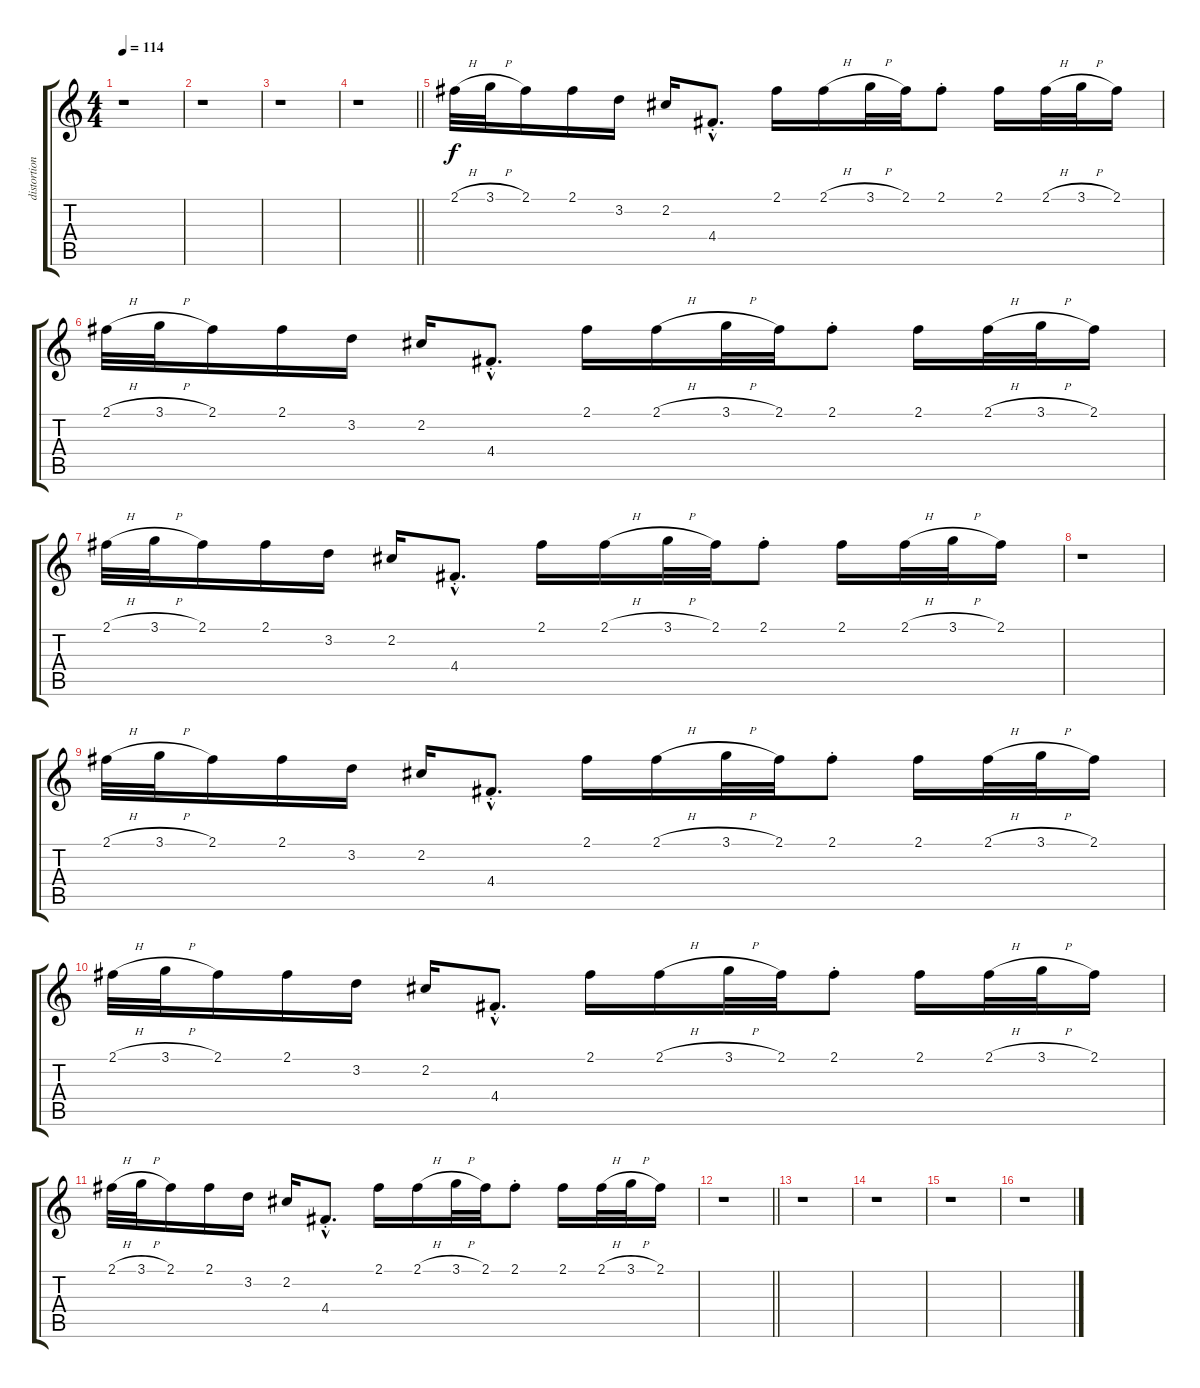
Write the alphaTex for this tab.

\track ("distortion gtr" "distortion") {instrument distortionguitar}
\staff {score tabs}
\tuning (E4 B3 G3 D3 A2 E2) {hide}
\ts (4 4)
\tempo 114
\clef g2
\ks c
r.1{dy f} |
r.1 |
r.1 |
\barLineRight lightlight
r.1 |
2.1{h}.32{instrument distortionguitar} 3.1{h}.32 2.1.16 2.1.16 3.2.16 2.2.16 4.4{hac st}.8{d} 2.1.16 2.1{h}.16 3.1{h}.32 2.1.32 2.1{st}.8 2.1.16 2.1{h}.32 3.1{h}.32 2.1.16 |
2.1{h}.32 3.1{h}.32 2.1.16 2.1.16 3.2.16 2.2.16 4.4{hac st}.8{d} 2.1.16 2.1{h}.16 3.1{h}.32 2.1.32 2.1{st}.8 2.1.16 2.1{h}.32 3.1{h}.32 2.1.16 |
2.1{h}.32 3.1{h}.32 2.1.16 2.1.16 3.2.16 2.2.16 4.4{hac st}.8{d} 2.1.16 2.1{h}.16 3.1{h}.32 2.1.32 2.1{st}.8 2.1.16 2.1{h}.32 3.1{h}.32 2.1.16 |
r.1 |
2.1{h}.32{instrument distortionguitar} 3.1{h}.32 2.1.16 2.1.16 3.2.16 2.2.16 4.4{hac st}.8{d} 2.1.16 2.1{h}.16 3.1{h}.32 2.1.32 2.1{st}.8 2.1.16 2.1{h}.32 3.1{h}.32 2.1.16 |
2.1{h}.32 3.1{h}.32 2.1.16 2.1.16 3.2.16 2.2.16 4.4{hac st}.8{d} 2.1.16 2.1{h}.16 3.1{h}.32 2.1.32 2.1{st}.8 2.1.16 2.1{h}.32 3.1{h}.32 2.1.16 |
2.1{h}.32 3.1{h}.32 2.1.16 2.1.16 3.2.16 2.2.16 4.4{hac st}.8{d} 2.1.16 2.1{h}.16 3.1{h}.32 2.1.32 2.1{st}.8 2.1.16 2.1{h}.32 3.1{h}.32 2.1.16 |
\barLineRight lightlight
r.1 |
r.1 |
r.1 |
r.1 |
r.1
